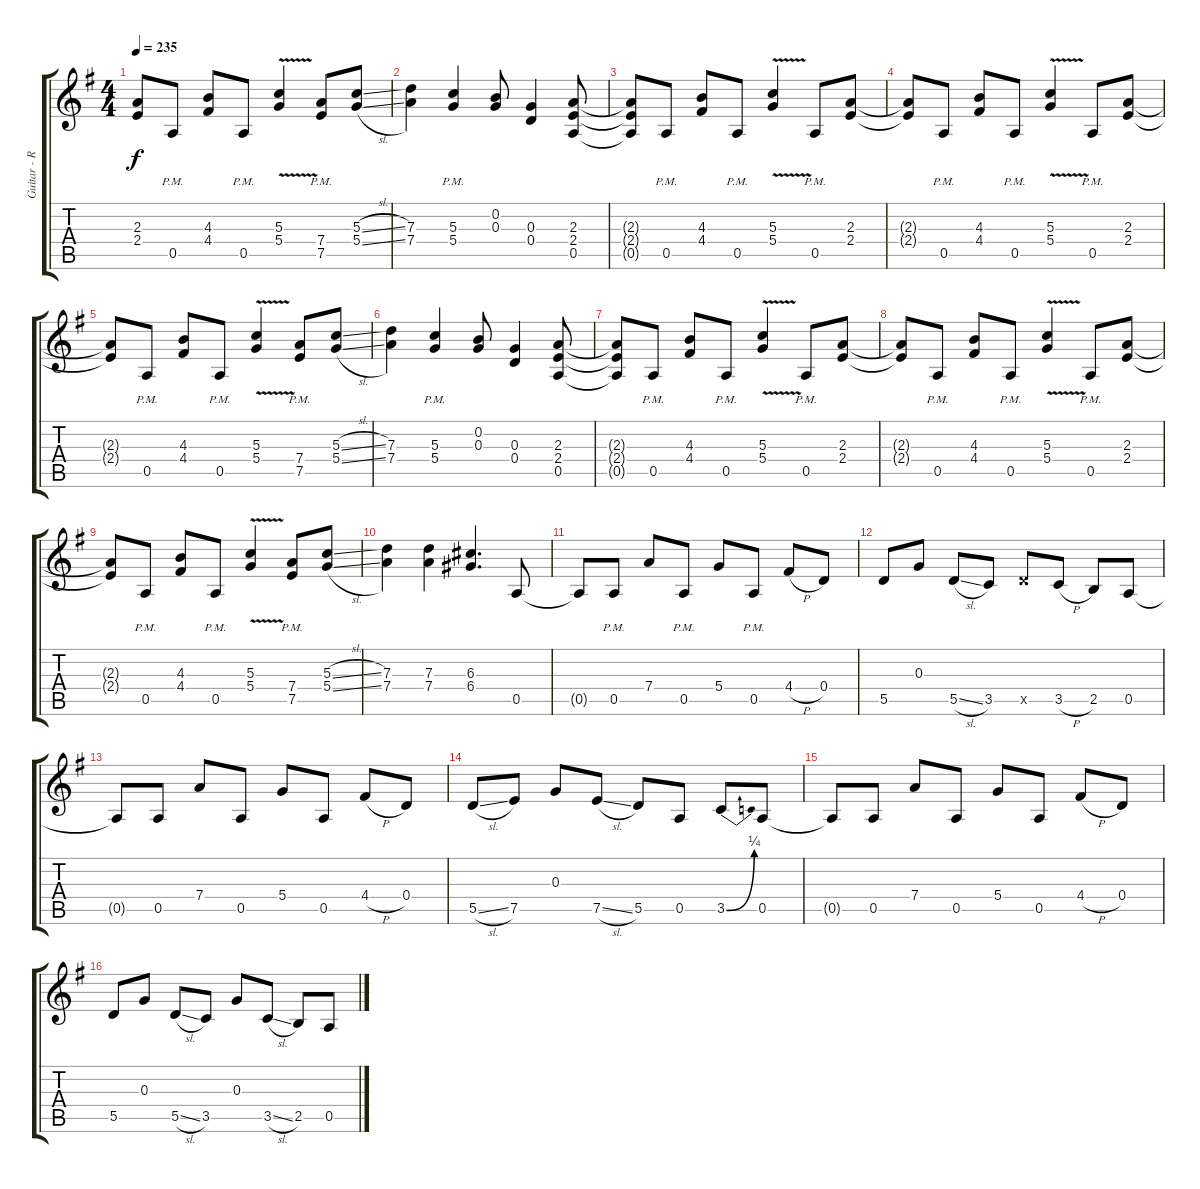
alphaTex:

\track ("Guitar - Rowan Robertson" "Guitar - R") {instrument distortionguitar}
\staff {score tabs}
\tuning (E4 B3 G3 D3 A2 E2) {hide}
\ts (4 4)
\tempo 235
\clef g2
\ks g
(2.3{t} 2.4{t}).8{dy f} 0.5{pm}.8 (4.3 4.4).8 0.5{pm}.8 (5.3{v} 5.4{v}).4 (7.4{pm} 7.5{pm}).8 (5.3{sl} 5.4{sl}).8 |
(7.3 7.4).4 (5.3{pm} 5.4{pm}).4 (0.2 0.3).8 (0.3 0.4).4 (2.3 2.4 0.5).8 |
(2.3{t} 2.4{t} 0.5{t}).8 0.5{pm}.8 (4.3 4.4).8 0.5{pm}.8 (5.3{v} 5.4{v}).4 0.5{pm}.8 (2.3 2.4).8 |
(2.3{t} 2.4{t}).8 0.5{pm}.8 (4.3 4.4).8 0.5{pm}.8 (5.3{v} 5.4{v}).4 0.5{pm}.8 (2.3 2.4).8 |
(2.3{t} 2.4{t}).8 0.5{pm}.8 (4.3 4.4).8 0.5{pm}.8 (5.3{v} 5.4{v}).4 (7.4{pm} 7.5{pm}).8 (5.3{sl} 5.4{sl}).8 |
(7.3 7.4).4 (5.3{pm} 5.4{pm}).4 (0.2 0.3).8 (0.3 0.4).4 (2.3 2.4 0.5).8 |
(2.3{t} 2.4{t} 0.5{t}).8 0.5{pm}.8 (4.3 4.4).8 0.5{pm}.8 (5.3{v} 5.4{v}).4 0.5{pm}.8 (2.3 2.4).8 |
(2.3{t} 2.4{t}).8 0.5{pm}.8 (4.3 4.4).8 0.5{pm}.8 (5.3{v} 5.4{v}).4 0.5{pm}.8 (2.3 2.4).8 |
(2.3{t} 2.4{t}).8 0.5{pm}.8 (4.3 4.4).8 0.5{pm}.8 (5.3{v} 5.4{v}).4 (7.4{pm} 7.5{pm}).8 (5.3{sl} 5.4{sl}).8 |
(7.3 7.4).4 (7.3 7.4).4 (6.3 6.4).4{d} 0.5.8 |
0.5{t}.8 0.5{pm}.8 7.4.8 0.5{pm}.8 5.4.8 0.5{pm}.8 4.4{h}.8 0.4.8 |
5.5.8 0.3.8 5.5{sl}.8 3.5.8 5.5{x}.8 3.5{h}.8 2.5.8 0.5.8 |
0.5{t}.8 0.5.8 7.4.8 0.5.8 5.4.8 0.5.8 4.4{h}.8 0.4.8 |
5.5{sl}.8 7.5.8 0.3.8 7.5{sl}.8 5.5.8 0.5.8 3.5{be (bend 0 0 60 1)}.8 0.5.8 |
0.5{t}.8 0.5.8 7.4.8 0.5.8 5.4.8 0.5.8 4.4{h}.8 0.4.8 |
5.5.8 0.3.8 5.5{sl}.8 3.5.8 0.3.8 3.5{sl}.8 2.5.8 0.5.8
